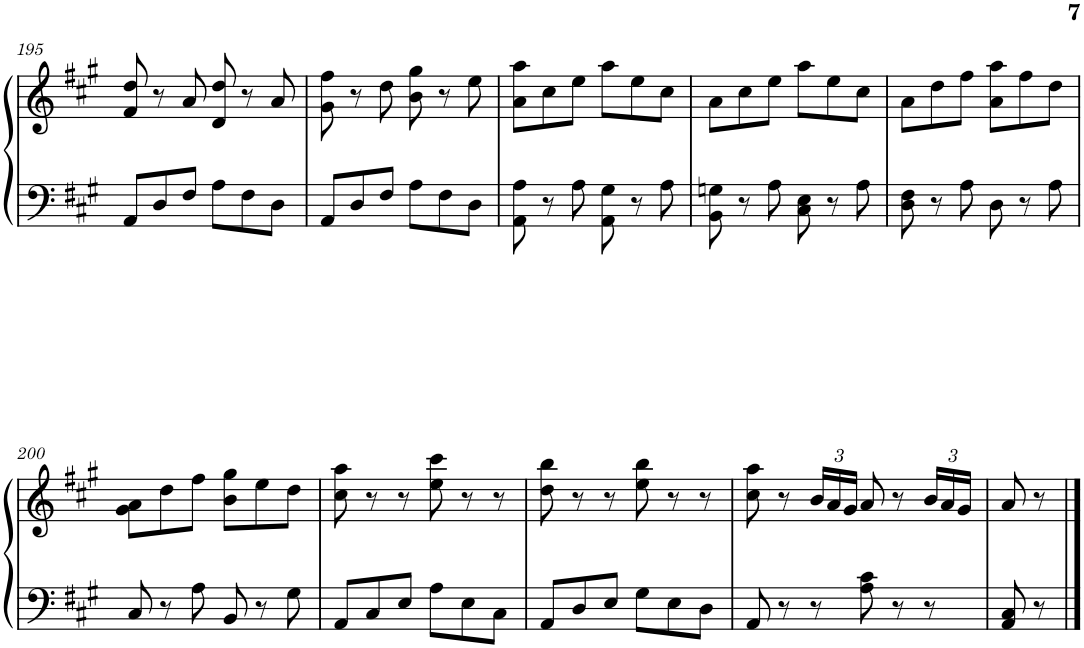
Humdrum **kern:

**kern	**kern
*part1	*part1
*staff2	*staff1
*I"Piano	*
*I'Pno.	*
!!LO:PB:g=z
*clefF4	*clefG2
*k[f#c#g#]	*k[f#c#g#]
*M6/8	*M6/8
=195	=195
8AA/L	8f#/ 8dd/
8D/	8r
8F#/J	8a/
8A\L	8d/ 8dd/
8F#\	8r
8D\J	8a/
=196	=196
8AA/L	8g#\ 8ff#\
8D/	8r
8F#/J	8dd\
8A\L	8b\ 8gg#\
8F#\	8r
8D\J	8ee\
=197	=197
8AA\ 8A\	8a\ 8aa\L
8r	8cc#\
8A\	8ee\J
8AA\ 8G#\	8aa\L
8r	8ee\
8A\	8cc#\J
=198	=198
8BB\ 8Gn\	8a\L
8r	8cc#\
8A\	8ee\J
8C#\ 8E\	8aa\L
8r	8ee\
8A\	8cc#\J
=199	=199
8D\ 8F#\	8a\L
8r	8dd\
8A\	8ff#\J
8D\	8a\ 8aa\L
8r	8ff#\
8A\	8dd\J
!!LO:LB:g=z
=200	=200
8C#/	8g#\ 8a\L
8r	8dd\
8A\	8ff#\J
8BB/	8b\ 8gg#\L
8r	8ee\
8G#\	8dd\J
=201	=201
8AA/L	8cc#\ 8aa\
8C#/	8r
8E/J	8r
8A\L	8ee\ 8ccc#\
8E\	8r
8C#\J	8r
=202	=202
8AA/L	8dd\ 8bb\
8D/	8r
8E/J	8r
8G#\L	8ee\ 8bb\
8E\	8r
8D\J	8r
=203	=203
8AA/	8cc#\ 8aa\
8r	8r
*	*Xbrackettup
8r	24b/LL
.	24a/
.	24g#/JJ
8A\ 8c#\	8a/
8r	8r
8r	24b/LL
.	24a/
.	24g#/JJ
=204	=204
8AA/ 8C#/	8a/
8r	8r
==	==
*-	*-
